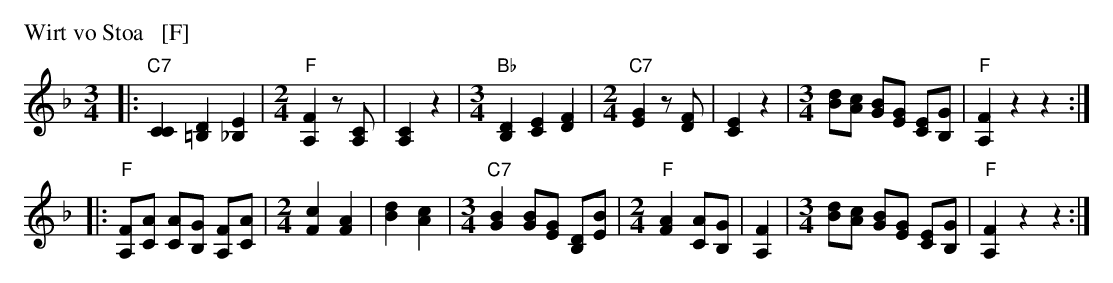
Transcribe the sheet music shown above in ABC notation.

X:1
P: Wirt vo Stoa   [F]
M: 3/4
L: 1/8
K: F
|: "C7"[C2C2] [D2=B,2] [E2_B,2] \
|[M:2/4][L:1/8] "F"[F2A,2] z [CA,] | [C2A,2] z2 \
|[M:3/4][L:1/8] "Bb"[D2B,2] [E2C2] [F2D2] \
|[M:2/4][L:1/8] "C7"[G2E2] z[FD] | [E2C2] z2 \
|[M:3/4][L:1/8] [dB][cA] [BG][GE] [EC][GB,] | "F"[F2A,2] z2 z2 :|
|: "F"[FA,][AC] [AC][GB,] [FA,][AC] \
|[M:2/4][L:1/8] [c2F2] [A2F2] | [d2B2] [c2A2] \
|[M:3/4][L:1/8] "C7"[B2G2] [BG][GE] [DB,][BE] \
|[M:2/4][L:1/8] "F"[A2F2] [AC][GB,] | [F2A,2] \
|[M:3/4][L:1/8] [dB][cA] [BG][GE] [EC][GB,] | "F"[F2A,2] z2 z2 :|
